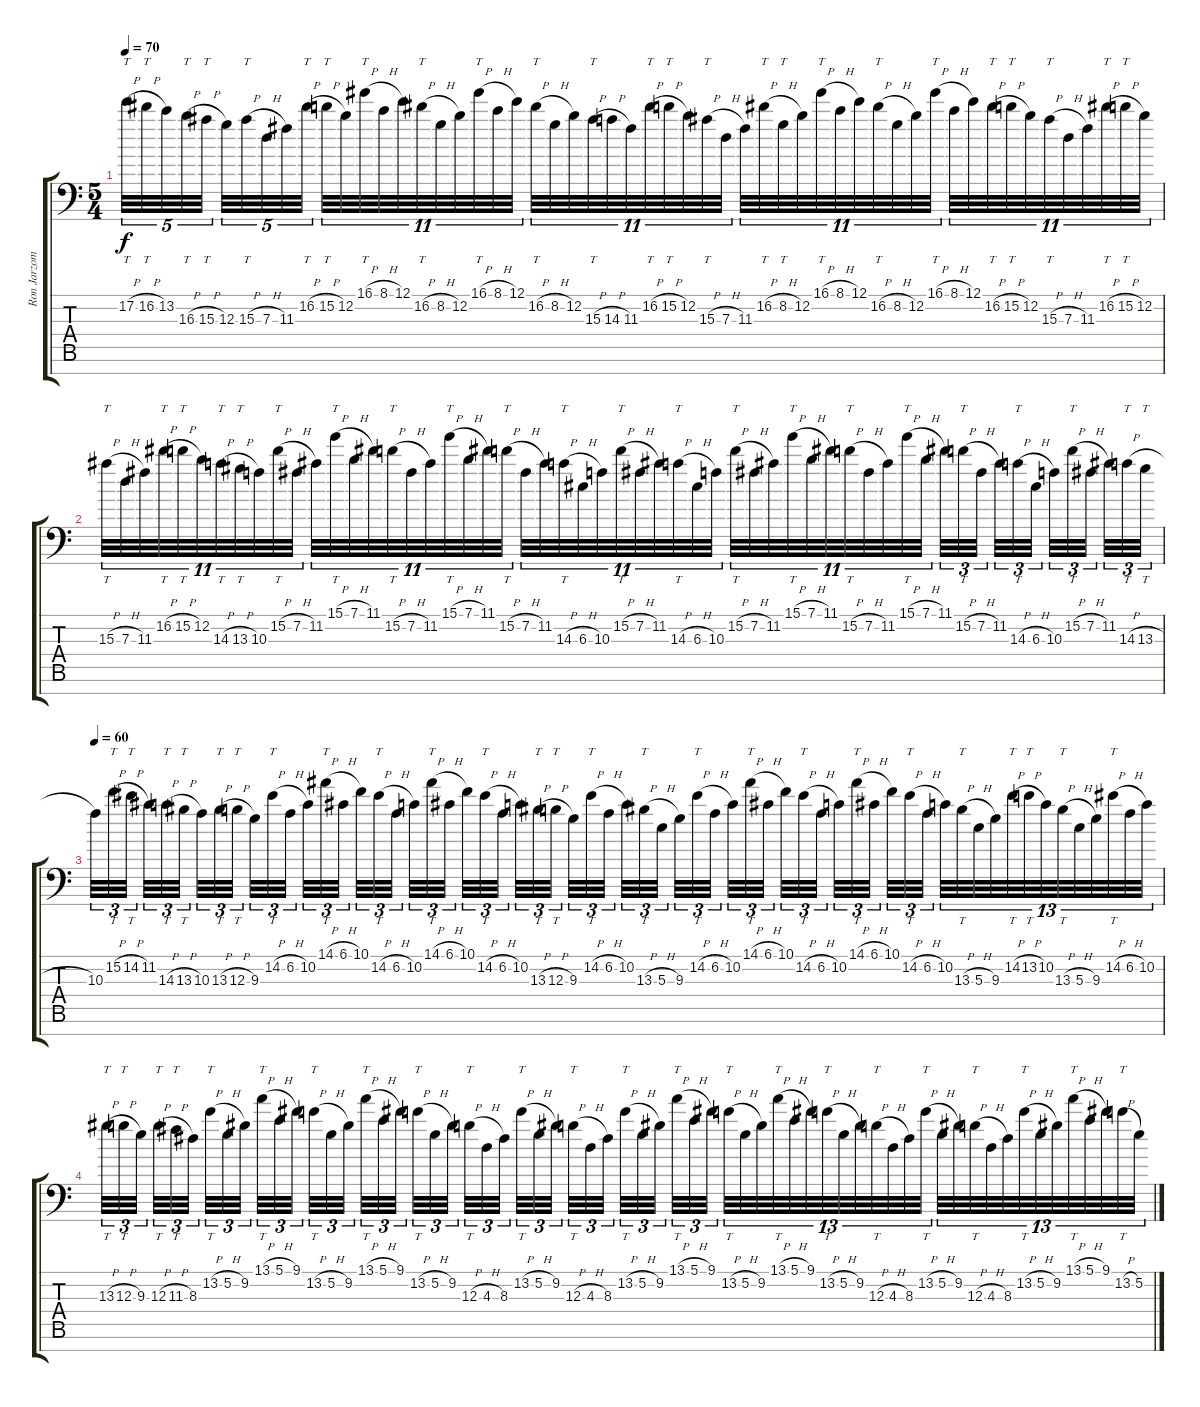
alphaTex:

\track ("Ron Jarzombek - Lead 1" "Ron Jarzom") {instrument electricguitarjazz}
\staff {score tabs}
\tuning (E4 B3 G3 D3 A2 E2 A1) {hide}
\ts (5 4)
\tempo 70
\clef f4
\ks c
17.2{h}.32{tt tu (5 4) dy f volume 6} 16.2{h}.32{tt tu (5 4)} 13.2.32{tu (5 4)} 16.3{h}.32{tt tu (5 4)} 15.3{h}.32{tt tu (5 4) beam splitsecondary} 12.3.32{tu (5 4)} 15.3{h}.32{tt tu (5 4)} 7.3{h}.32{tu (5 4)} 11.3.32{tu (5 4)} 16.2{h}.32{tt tu (5 4)} 15.2{h}.32{tt tu (11 8)} 12.2.32{tu (11 8)} 16.1{h}.32{tt tu (11 8)} 8.1{h}.32{tu (11 8)} 12.1.32{tu (11 8)} 16.2{h}.32{tt tu (11 8)} 8.2{h}.32{tu (11 8)} 12.2.32{tu (11 8)} 16.1{h}.32{tt tu (11 8)} 8.1{h}.32{tu (11 8)} 12.1.32{tu (11 8)} 16.2{h}.32{tt tu (11 8)} 8.2{h}.32{tu (11 8)} 12.2.32{tu (11 8)} 15.3{h}.32{tt tu (11 8)} 14.3{h}.32{tu (11 8)} 11.3.32{tu (11 8)} 16.2{h}.32{tt tu (11 8)} 15.2{h}.32{tt tu (11 8)} 12.2.32{tu (11 8)} 15.3{h}.32{tt tu (11 8)} 7.3{h}.32{tu (11 8)} 11.3.32{tu (11 8)} 16.2{h}.32{tt tu (11 8)} 8.2{h}.32{tt tu (11 8)} 12.2.32{tu (11 8)} 16.1{h}.32{tt tu (11 8)} 8.1{h}.32{tu (11 8)} 12.1.32{tu (11 8)} 16.2{h}.32{tt tu (11 8)} 8.2{h}.32{tu (11 8)} 12.2.32{tu (11 8)} 16.1{h}.32{tt tu (11 8)} 8.1{h}.32{tu (11 8)} 12.1.32{tu (11 8)} 16.2{h}.32{tt tu (11 8)} 15.2{h}.32{tt tu (11 8)} 12.2.32{tu (11 8)} 15.3{h}.32{tt tu (11 8)} 7.3{h}.32{tu (11 8)} 11.3.32{tu (11 8)} 16.2{h}.32{tt tu (11 8)} 15.2{h}.32{tt tu (11 8)} 12.2.32{tu (11 8)} |
15.3{h}.32{tt tu (11 8)} 7.3{h}.32{tu (11 8)} 11.3.32{tu (11 8)} 16.2{h}.32{tt tu (11 8)} 15.2{h}.32{tt tu (11 8)} 12.2.32{tu (11 8)} 14.3{h}.32{tt tu (11 8)} 13.3{h}.32{tt tu (11 8)} 10.3.32{tu (11 8)} 15.2{h}.32{tt tu (11 8)} 7.2{h}.32{tu (11 8)} 11.2.32{tu (11 8)} 15.1{h}.32{tt tu (11 8)} 7.1{h}.32{tu (11 8)} 11.1.32{tu (11 8)} 15.2{h}.32{tt tu (11 8)} 7.2{h}.32{tu (11 8)} 11.2.32{tu (11 8)} 15.1{h}.32{tt tu (11 8)} 7.1{h}.32{tu (11 8)} 11.1.32{tu (11 8)} 15.2{h}.32{tt tu (11 8)} 7.2{h}.32{tu (11 8)} 11.2.32{tu (11 8)} 14.3{h}.32{tt tu (11 8)} 6.3{h}.32{tu (11 8)} 10.3.32{tu (11 8)} 15.2{h}.32{tt tu (11 8)} 7.2{h}.32{tu (11 8)} 11.2.32{tu (11 8)} 14.3{h}.32{tt tu (11 8)} 6.3{h}.32{tu (11 8)} 10.3.32{tu (11 8)} 15.2{h}.32{tt tu (11 8)} 7.2{h}.32{tu (11 8)} 11.2.32{tu (11 8)} 15.1{h}.32{tt tu (11 8)} 7.1{h}.32{tu (11 8)} 11.1.32{tu (11 8)} 15.2{h}.32{tt tu (11 8)} 7.2{h}.32{tu (11 8)} 11.2.32{tu (11 8)} 15.1{h}.32{tt tu (11 8)} 7.1{h}.32{tu (11 8)} 11.1.32{tu (3 2)} 15.2{h}.32{tt tu (3 2)} 7.2{h}.32{tu (3 2) beam splitsecondary} 11.2.32{tu (3 2)} 14.3{h}.32{tt tu (3 2)} 6.3{h}.32{tu (3 2) beam splitsecondary} 10.3.32{tu (3 2)} 15.2{h}.32{tt tu (3 2)} 7.2{h}.32{tu (3 2) beam splitsecondary} 11.2.32{tu (3 2)} 14.3{h}.32{tt tu (3 2)} 13.3{h}.32{tt tu (3 2)} |
\tempo 60
10.3.32{tu (3 2)} 15.2{h}.32{tt tu (3 2)} 14.2{h}.32{tt tu (3 2) beam splitsecondary} 11.2.32{tu (3 2)} 14.3{h}.32{tt tu (3 2)} 13.3{h}.32{tt tu (3 2) beam splitsecondary} 10.3.32{tu (3 2)} 13.3{h}.32{tt tu (3 2)} 12.3{h}.32{tt tu (3 2) beam splitsecondary} 9.3.32{tu (3 2)} 14.2{h}.32{tt tu (3 2)} 6.2{h}.32{tu (3 2)} 10.2.32{tu (3 2)} 14.1{h}.32{tt tu (3 2)} 6.1{h}.32{tu (3 2) beam splitsecondary} 10.1.32{tu (3 2)} 14.2{h}.32{tt tu (3 2)} 6.2{h}.32{tu (3 2) beam splitsecondary} 10.2.32{tu (3 2)} 14.1{h}.32{tt tu (3 2)} 6.1{h}.32{tu (3 2) beam splitsecondary} 10.1.32{tu (3 2)} 14.2{h}.32{tt tu (3 2)} 6.2{h}.32{tu (3 2)} 10.2.32{tu (3 2)} 13.3{h}.32{tt tu (3 2)} 12.3{h}.32{tt tu (3 2) beam splitsecondary} 9.3.32{tu (3 2)} 14.2{h}.32{tt tu (3 2)} 6.2{h}.32{tu (3 2) beam splitsecondary} 10.2.32{tu (3 2)} 13.3{h}.32{tt tu (3 2)} 5.3{h}.32{tu (3 2) beam splitsecondary} 9.3.32{tu (3 2)} 14.2{h}.32{tt tu (3 2)} 6.2{h}.32{tu (3 2)} 10.2.32{tu (3 2)} 14.1{h}.32{tt tu (3 2)} 6.1{h}.32{tu (3 2) beam splitsecondary} 10.1.32{tu (3 2)} 14.2{h}.32{tt tu (3 2)} 6.2{h}.32{tu (3 2) beam splitsecondary} 10.2.32{tu (3 2)} 14.1{h}.32{tt tu (3 2)} 6.1{h}.32{tu (3 2) beam splitsecondary} 10.1.32{tu (3 2)} 14.2{h}.32{tt tu (3 2)} 6.2{h}.32{tu (3 2)} 10.2.32{tu (13 8)} 13.3{h}.32{tt tu (13 8)} 5.3{h}.32{tu (13 8)} 9.3.32{tu (13 8)} 14.2{h}.32{tt tu (13 8)} 13.2{h}.32{tt tu (13 8)} 10.2.32{tu (13 8)} 13.3{h}.32{tt tu (13 8)} 5.3{h}.32{tu (13 8)} 9.3.32{tu (13 8)} 14.2{h}.32{tt tu (13 8)} 6.2{h}.32{tu (13 8)} 10.2.32{tu (13 8)} |
13.3{h}.32{tt tu (3 2) volume 0} 12.3{h}.32{tt tu (3 2)} 9.3.32{tu (3 2) beam splitsecondary} 12.3{h}.32{tt tu (3 2)} 11.3{h}.32{tt tu (3 2)} 8.3.32{tu (3 2) beam splitsecondary} 13.2{h}.32{tt tu (3 2)} 5.2{h}.32{tu (3 2)} 9.2.32{tu (3 2) beam splitsecondary} 13.1{h}.32{tt tu (3 2)} 5.1{h}.32{tu (3 2)} 9.1.32{tu (3 2)} 13.2{h}.32{tt tu (3 2)} 5.2{h}.32{tu (3 2)} 9.2.32{tu (3 2) beam splitsecondary} 13.1{h}.32{tt tu (3 2)} 5.1{h}.32{tu (3 2)} 9.1.32{tu (3 2) beam splitsecondary} 13.2{h}.32{tt tu (3 2)} 5.2{h}.32{tu (3 2)} 9.2.32{tu (3 2) beam splitsecondary} 12.3{h}.32{tt tu (3 2)} 4.3{h}.32{tu (3 2)} 8.3.32{tu (3 2)} 13.2{h}.32{tt tu (3 2)} 5.2{h}.32{tu (3 2)} 9.2.32{tu (3 2) beam splitsecondary} 12.3{h}.32{tt tu (3 2)} 4.3{h}.32{tu (3 2)} 8.3.32{tu (3 2) beam splitsecondary} 13.2{h}.32{tt tu (3 2)} 5.2{h}.32{tu (3 2)} 9.2.32{tu (3 2) beam splitsecondary} 13.1{h}.32{tt tu (3 2)} 5.1{h}.32{tu (3 2)} 9.1.32{tu (3 2)} 13.2{h}.32{tt tu (13 8)} 5.2{h}.32{tu (13 8)} 9.2.32{tu (13 8)} 13.1{h}.32{tt tu (13 8)} 5.1{h}.32{tu (13 8)} 9.1.32{tu (13 8)} 13.2{h}.32{tt tu (13 8)} 5.2{h}.32{tu (13 8)} 9.2.32{tu (13 8)} 12.3{h}.32{tt tu (13 8)} 4.3{h}.32{tu (13 8)} 8.3.32{tu (13 8)} 13.2{h}.32{tt tu (13 8)} 5.2{h}.32{tu (13 8)} 9.2.32{tu (13 8)} 12.3{h}.32{tt tu (13 8)} 4.3{h}.32{tu (13 8)} 8.3.32{tu (13 8)} 13.2{h}.32{tt tu (13 8)} 5.2{h}.32{tu (13 8)} 9.2.32{tu (13 8)} 13.1{h}.32{tt tu (13 8)} 5.1{h}.32{tu (13 8)} 9.1.32{tu (13 8)} 13.2{h}.32{tt tu (13 8)} 5.2{h}.32{tu (13 8)}
